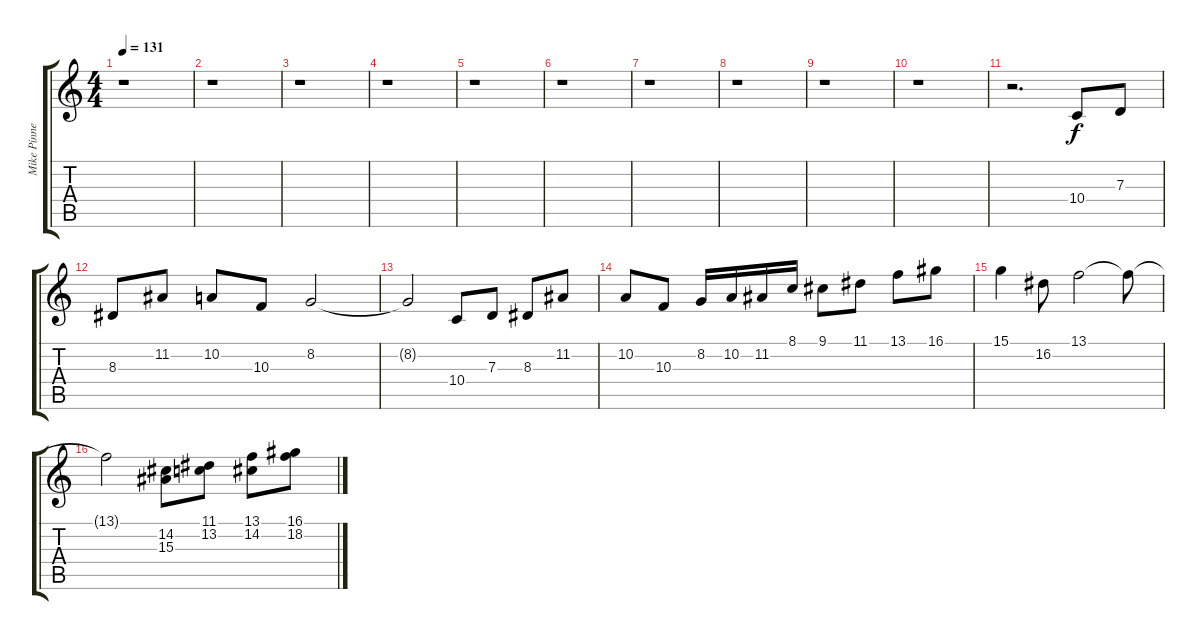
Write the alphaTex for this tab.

\track ("Mike Pinnella (Strings)" "Mike Pinne") {instrument stringensemble1}
\staff {score tabs}
\tuning (E4 B3 G3 D3 A2 E2) {hide}
\ts (4 4)
\tempo 131
\clef g2
\ks c
r.1{dy f} |
r.1 |
r.1 |
r.1 |
r.1 |
r.1 |
r.1 |
r.1 |
r.1 |
r.1 |
r.2{d} 10.4.8 7.3.8 |
8.3.8 11.2.8 10.2.8 10.3.8 8.2.2 |
8.2{t}.2 10.4.8 7.3.8 8.3.8 11.2.8 |
10.2.8 10.3.8 8.2.16 10.2.16 11.2.16 8.1.16 9.1.8 11.1.8 13.1.8 16.1.8 |
15.1.4 16.2.8 13.1.2 13.1{t}.8 |
13.1{t}.2 (14.2 15.3).8 (11.1 13.2).8 (13.1 14.2).8 (16.1 18.2).8
